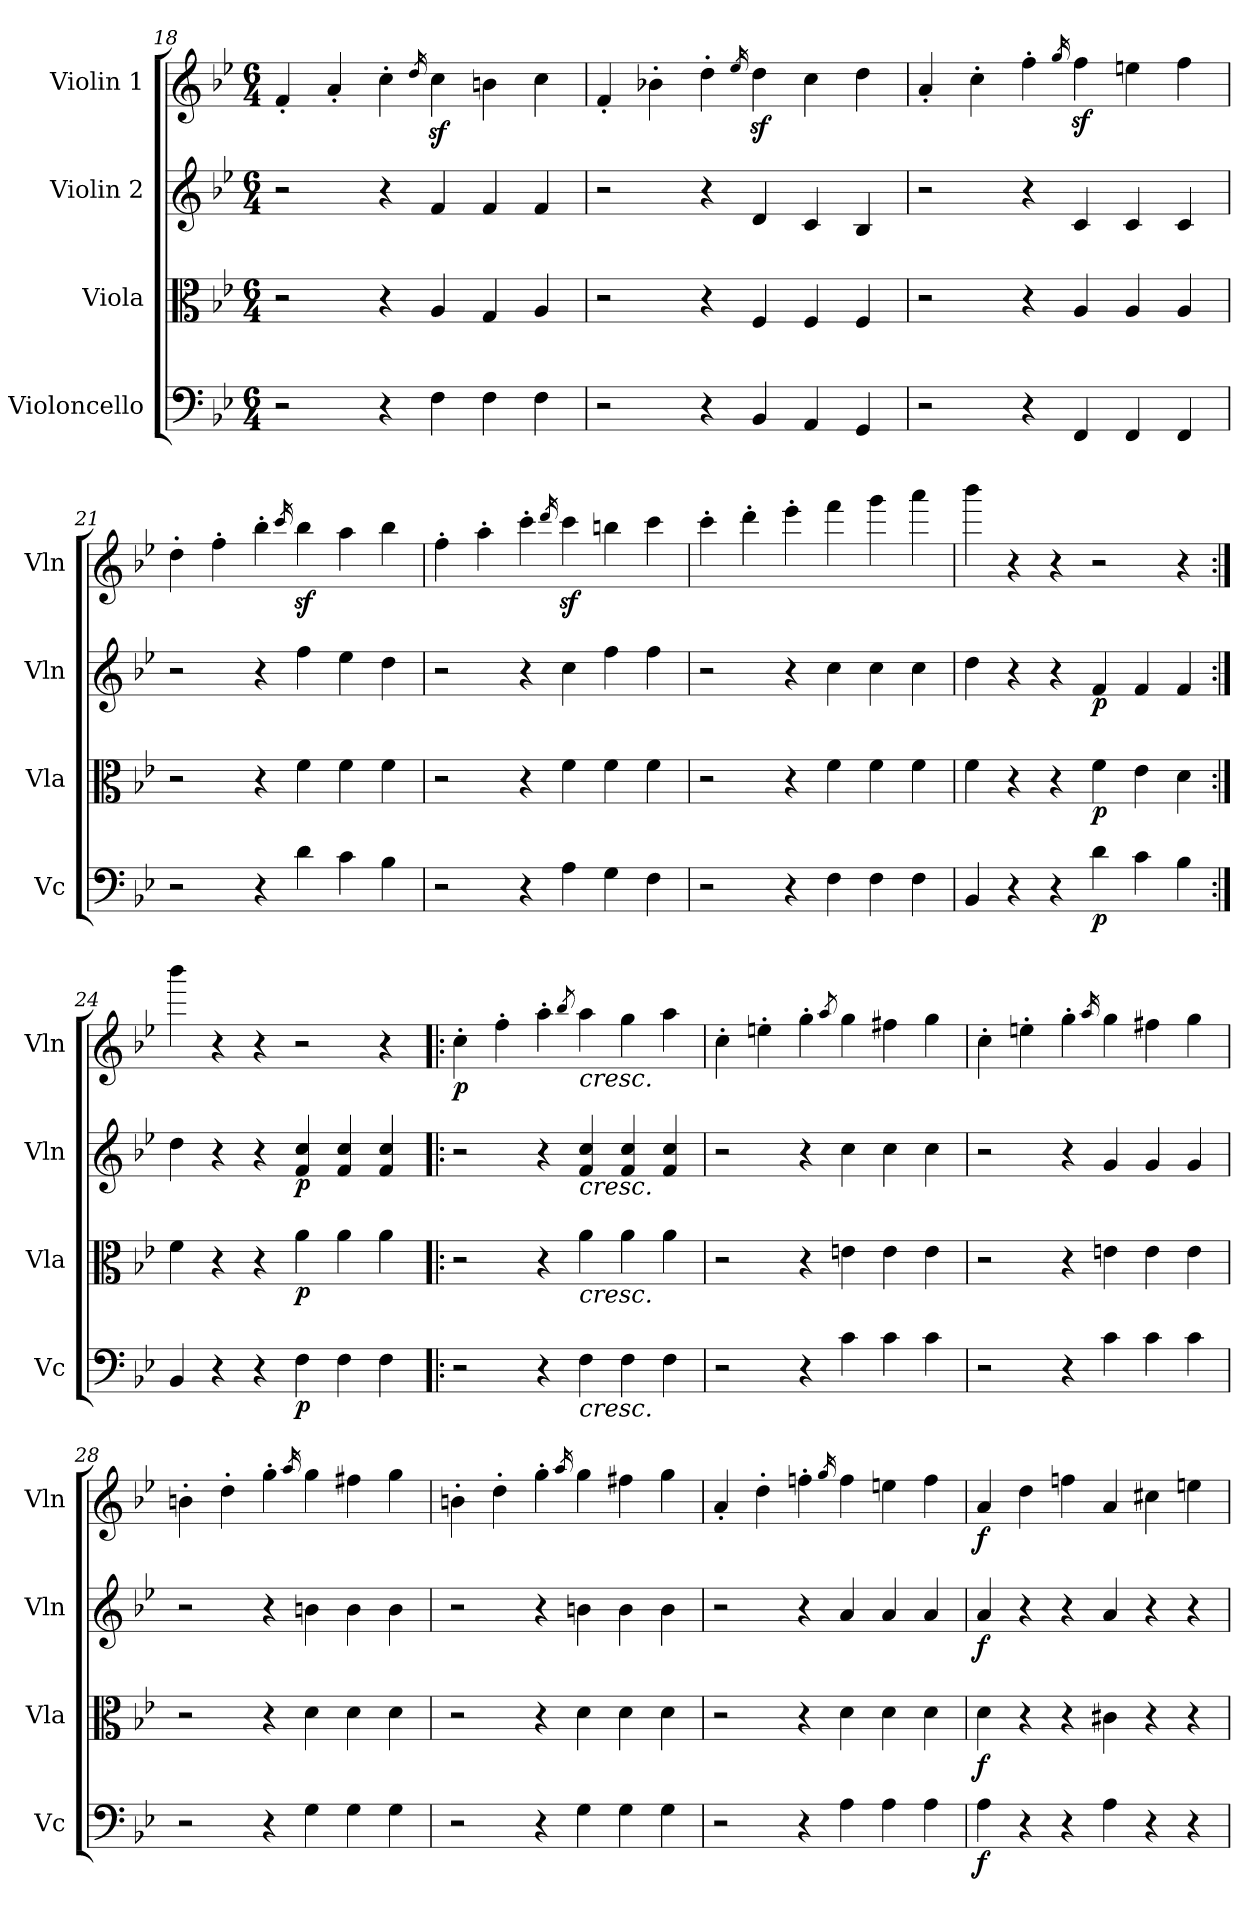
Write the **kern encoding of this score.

**kern	**dynam	**kern	**dynam	**kern	**dynam	**kern	**dynam
*part4	*part4	*part3	*part3	*part2	*part2	*part1	*part1
*staff4	*staff4	*staff3	*staff3	*staff2	*staff2	*staff1	*staff1
*I"Violoncello	*	*I"Viola	*	*I"Violin 2	*	*I"Violin 1	*
*I'Vc	*	*I'Vla	*	*I'Vln	*	*I'Vln	*
*clefF4	*	*clefC3	*	*clefG2	*	*clefG2	*
*k[b-e-]	*	*k[b-e-]	*	*k[b-e-]	*	*k[b-e-]	*
*M6/4	*	*M6/4	*	*M6/4	*	*M6/4	*
=18	=18	=18	=18	=18	=18	=18	=18
2r	.	2r	.	2r	.	4f'/	.
.	.	.	.	.	.	4a'/	.
4r	.	4r	.	4r	.	4cc'\	.
.	.	.	.	.	.	16qdd/	.
4F\	.	4A/	.	4f/	.	4ccz<\	.
4F\	.	4G/	.	4f/	.	4bn\	.
4F\	.	4A/	.	4f/	.	4cc\	.
=19	=19	=19	=19	=19	=19	=19	=19
2r	.	2r	.	2r	.	4f'/	.
.	.	.	.	.	.	4b-X'\	.
4r	.	4r	.	4r	.	4dd'\	.
.	.	.	.	.	.	16qee-/	.
4BB-/	.	4F/	.	4d/	.	4ddz<\	.
4AA/	.	4F/	.	4c/	.	4cc\	.
4GG/	.	4F/	.	4B-/	.	4dd\	.
=20	=20	=20	=20	=20	=20	=20	=20
2r	.	2r	.	2r	.	4a'/	.
.	.	.	.	.	.	4cc'\	.
4r	.	4r	.	4r	.	4ff'\	.
.	.	.	.	.	.	16qgg/	.
4FF/	.	4A/	.	4c/	.	4ffz<\	.
4FF/	.	4A/	.	4c/	.	4een\	.
4FF/	.	4A/	.	4c/	.	4ff\	.
!!LO:LB:g=z
=21	=21	=21	=21	=21	=21	=21	=21
2r	.	2r	.	2r	.	4dd'\	.
.	.	.	.	.	.	4ff'\	.
4r	.	4r	.	4r	.	4bb-'\	.
.	.	.	.	.	.	16qccc/	.
4d\	.	4f\	.	4ff\	.	4bb-z<\	.
4c\	.	4f\	.	4ee-\	.	4aa\	.
4B-\	.	4f\	.	4dd\	.	4bb-\	.
=22	=22	=22	=22	=22	=22	=22	=22
2r	.	2r	.	2r	.	4ff'\	.
.	.	.	.	.	.	4aa'\	.
4r	.	4r	.	4r	.	4ccc'\	.
.	.	.	.	.	.	16qddd/	.
4A\	.	4f\	.	4cc\	.	4cccz<\	.
4G\	.	4f\	.	4ff\	.	4bbn\	.
4F\	.	4f\	.	4ff\	.	4ccc\	.
=23	=23	=23	=23	=23	=23	=23	=23
2r	.	2r	.	2r	.	4ccc'\	.
.	.	.	.	.	.	4ddd'\	.
4r	.	4r	.	4r	.	4eee-'\	.
4F\	.	4f\	.	4cc\	.	4fff\	.
4F\	.	4f\	.	4cc\	.	4ggg\	.
4F\	.	4f\	.	4cc\	.	4aaa\	.
=23X1	=23X1	=23X1	=23X1	=23X1	=23X1	=23X1	=23X1
4BB-/	.	4f\	.	4dd\	.	4bbb-\	.
4r	.	4r	.	4r	.	4r	.
4r	.	4r	.	4r	.	4r	.
!	!LO:DY:b	!	!LO:DY:b	!	!LO:DY:b	!	!
4d\	p	4f\	p	4f/	p	2r	.
4c\	.	4e-\	.	4f/	.	.	.
4B-\	.	4d\	.	4f/	.	4r	.
=24:|!	=24:|!	=24:|!	=24:|!	=24:|!	=24:|!	=24:|!	=24:|!
4BB-/	.	4f\	.	4dd\	.	4bbb-\	.
4r	.	4r	.	4r	.	4r	.
4r	.	4r	.	4r	.	4r	.
!	!LO:DY:b	!	!LO:DY:b	!	!LO:DY:b	!	!
4F\	p	4a\	p	4f/ 4cc/	p	2r	.
4F\	.	4a\	.	4f/ 4cc/	.	.	.
4F\	.	4a\	.	4f/ 4cc/	.	4r	.
=25!|:	=25!|:	=25!|:	=25!|:	=25!|:	=25!|:	=25!|:	=25!|:
!	!	!	!	!	!	!	!LO:DY:b
2r	.	2r	.	2r	.	4cc'\	p
.	.	.	.	.	.	4ff'\	.
4r	.	4r	.	4r	.	4aa'\	.
.	.	.	.	.	.	8qbb-/	.
!	!	!	!	!	!	!LO:TX:b:i:t=cresc.	!
!	!	!	!	!LO:TX:b:i:t=cresc.	!	!	!
!	!	!LO:TX:b:i:t=cresc.	!	!	!	!	!
!LO:TX:b:i:t=cresc.	!	!	!	!	!	!	!
4F\	.	4a\	.	4f/ 4cc/	.	4aa\	.
4F\	.	4a\	.	4f/ 4cc/	.	4gg\	.
4F\	.	4a\	.	4f/ 4cc/	.	4aa\	.
!!LO:PB:g=z
=26	=26	=26	=26	=26	=26	=26	=26
2r	.	2r	.	2r	.	4cc'\	.
.	.	.	.	.	.	4een'\	.
4r	.	4r	.	4r	.	4gg'\	.
.	.	.	.	.	.	8qaa/	.
4c\	.	4en\	.	4cc\	.	4gg\	.
4c\	.	4e\	.	4cc\	.	4ff#X\	.
4c\	.	4e\	.	4cc\	.	4gg\	.
!!LO:LB:g=z
=27	=27	=27	=27	=27	=27	=27	=27
2r	.	2r	.	2r	.	4cc'\	.
.	.	.	.	.	.	4een'\	.
4r	.	4r	.	4r	.	4gg'\	.
.	.	.	.	.	.	16qaa/	.
4c\	.	4en\	.	4g/	.	4gg\	.
4c\	.	4e\	.	4g/	.	4ff#X\	.
4c\	.	4e\	.	4g/	.	4gg\	.
=28	=28	=28	=28	=28	=28	=28	=28
2r	.	2r	.	2r	.	4bn'\	.
.	.	.	.	.	.	4dd'\	.
4r	.	4r	.	4r	.	4gg'\	.
.	.	.	.	.	.	16qaa/	.
4G\	.	4d\	.	4bn\	.	4gg\	.
4G\	.	4d\	.	4b\	.	4ff#X\	.
4G\	.	4d\	.	4b\	.	4gg\	.
=29	=29	=29	=29	=29	=29	=29	=29
2r	.	2r	.	2r	.	4bn'\	.
.	.	.	.	.	.	4dd'\	.
4r	.	4r	.	4r	.	4gg'\	.
.	.	.	.	.	.	16qaa/	.
4G\	.	4d\	.	4bn\	.	4gg\	.
4G\	.	4d\	.	4b\	.	4ff#X\	.
4G\	.	4d\	.	4b\	.	4gg\	.
=30	=30	=30	=30	=30	=30	=30	=30
2r	.	2r	.	2r	.	4a'/	.
.	.	.	.	.	.	4dd'\	.
4r	.	4r	.	4r	.	4ffn'\	.
.	.	.	.	.	.	16qgg/	.
4A\	.	4d\	.	4a/	.	4ff\	.
4A\	.	4d\	.	4a/	.	4een\	.
4A\	.	4d\	.	4a/	.	4ff\	.
=31	=31	=31	=31	=31	=31	=31	=31
!	!LO:DY:b	!	!LO:DY:b	!	!LO:DY:b	!	!LO:DY:b
4A\	f	4d\	f	4a/	f	4a/	f
4r	.	4r	.	4r	.	4dd\	.
4r	.	4r	.	4r	.	4ffn\	.
4A\	.	4c#X\	.	4a/	.	4a/	.
4r	.	4r	.	4r	.	4cc#X\	.
4r	.	4r	.	4r	.	4een\	.
=	=	=	=	=	=	=	=
*-	*-	*-	*-	*-	*-	*-	*-
